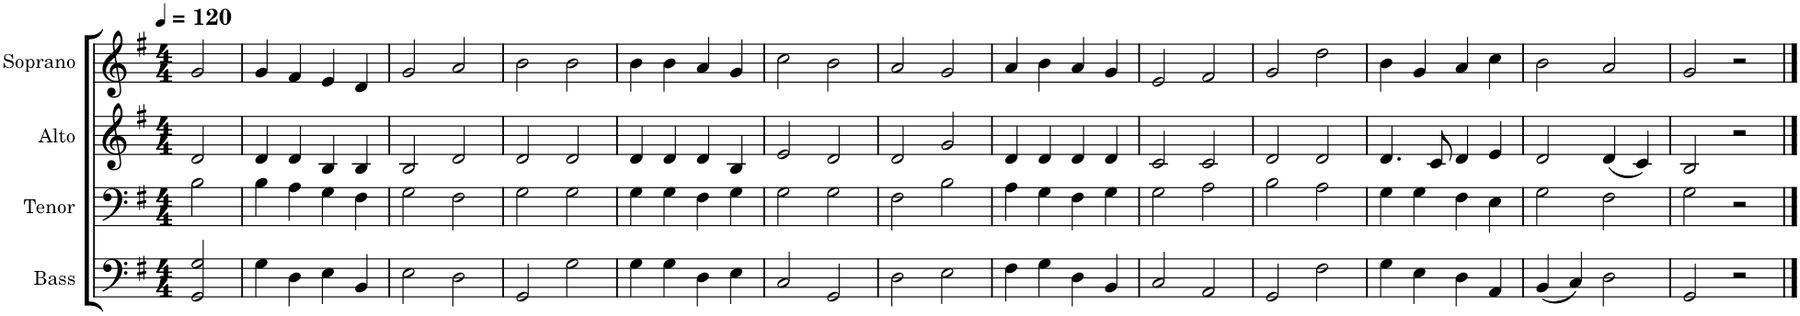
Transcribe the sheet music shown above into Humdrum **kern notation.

**kern	**kern	**kern	**kern
*part4	*part3	*part2	*part1
*staff4	*staff3	*staff2	*staff1
*I"Bass	*I"Tenor	*I"Alto	*I"Soprano
*I'B.	*I'T.	*I'A.	*I'S.
*clefF4	*clefF4	*clefG2	*clefG2
*k[f#]	*k[f#]	*k[f#]	*k[f#]
*M4/4	*M4/4	*M4/4	*M4/4
*MM120	*MM120	*MM120	*MM120
=	=	=	=
2GG/ 2G/	2B\	2d/	2g/
=1	=1	=1	=1
4G\	4B\	4d/	4g/
4D\	4A\	4d/	4f#/
4E\	4G\	4B/	4e/
4BB/	4F#\	4B/	4d/
=2	=2	=2	=2
2E\	2G\	2B/	2g/
2D\	2F#\	2d/	2a/
=3	=3	=3	=3
2GG/	2G\	2d/	2b\
2G\	2G\	2d/	2b\
=4	=4	=4	=4
4G\	4G\	4d/	4b\
4G\	4G\	4d/	4b\
4D\	4F#\	4d/	4a/
4E\	4G\	4B/	4g/
=5	=5	=5	=5
2C/	2G\	2e/	2cc\
2GG/	2G\	2d/	2b\
=6	=6	=6	=6
2D\	2F#\	2d/	2a/
2E\	2B\	2g/	2g/
=7	=7	=7	=7
4F#\	4A\	4d/	4a/
4G\	4G\	4d/	4b\
4D\	4F#\	4d/	4a/
4BB/	4G\	4d/	4g/
=8	=8	=8	=8
2C/	2G\	2c/	2e/
2AA/	2A\	2c/	2f#/
=9	=9	=9	=9
2GG/	2B\	2d/	2g/
2F#\	2A\	2d/	2dd\
=10	=10	=10	=10
4G\	4G\	4.d/	4b\
4E\	4G\	.	4g/
.	.	8c/	.
4D\	4F#\	4d/	4a/
4AA/	4E\	4e/	4cc\
=11	=11	=11	=11
(4BB/	2G\	2d/	2b\
4C/)	.	.	.
2D\	2F#\	(4d/	2a/
.	.	4c/)	.
=12	=12	=12	=12
2GG/	2G\	2B/	2g/
2r	2r	2r	2r
==	==	==	==
*-	*-	*-	*-
